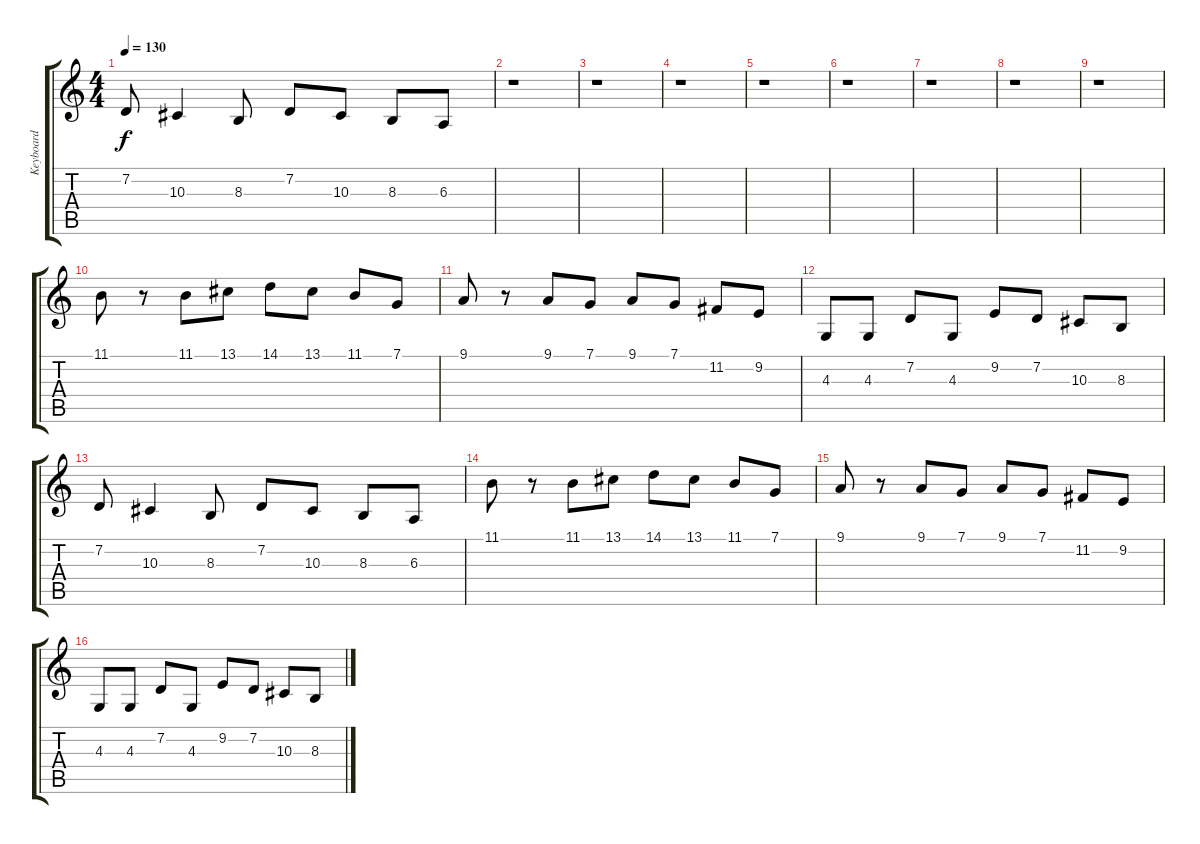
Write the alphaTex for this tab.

\track ("Keyboard" "Keyboard") {instrument acousticgrandpiano}
\staff {score tabs}
\tuning (C4 G3 Eb3 Bb2 F2 C2) {hide}
\ts (4 4)
\tempo 130
\clef g2
\ks c
7.2.8{dy f} 10.3.4 8.3.8 7.2.8 10.3.8 8.3.8 6.3.8 |
r.1 |
r.1 |
r.1 |
r.1 |
r.1 |
r.1 |
r.1 |
r.1 |
11.1.8 r.8 11.1.8 13.1.8 14.1.8 13.1.8 11.1.8 7.1.8 |
9.1.8 r.8 9.1.8 7.1.8 9.1.8 7.1.8 11.2.8 9.2.8 |
4.3.8 4.3.8 7.2.8 4.3.8 9.2.8 7.2.8 10.3.8 8.3.8 |
7.2.8 10.3.4 8.3.8 7.2.8 10.3.8 8.3.8 6.3.8 |
11.1.8 r.8 11.1.8 13.1.8 14.1.8 13.1.8 11.1.8 7.1.8 |
9.1.8 r.8 9.1.8 7.1.8 9.1.8 7.1.8 11.2.8 9.2.8 |
4.3.8 4.3.8 7.2.8 4.3.8 9.2.8 7.2.8 10.3.8 8.3.8
